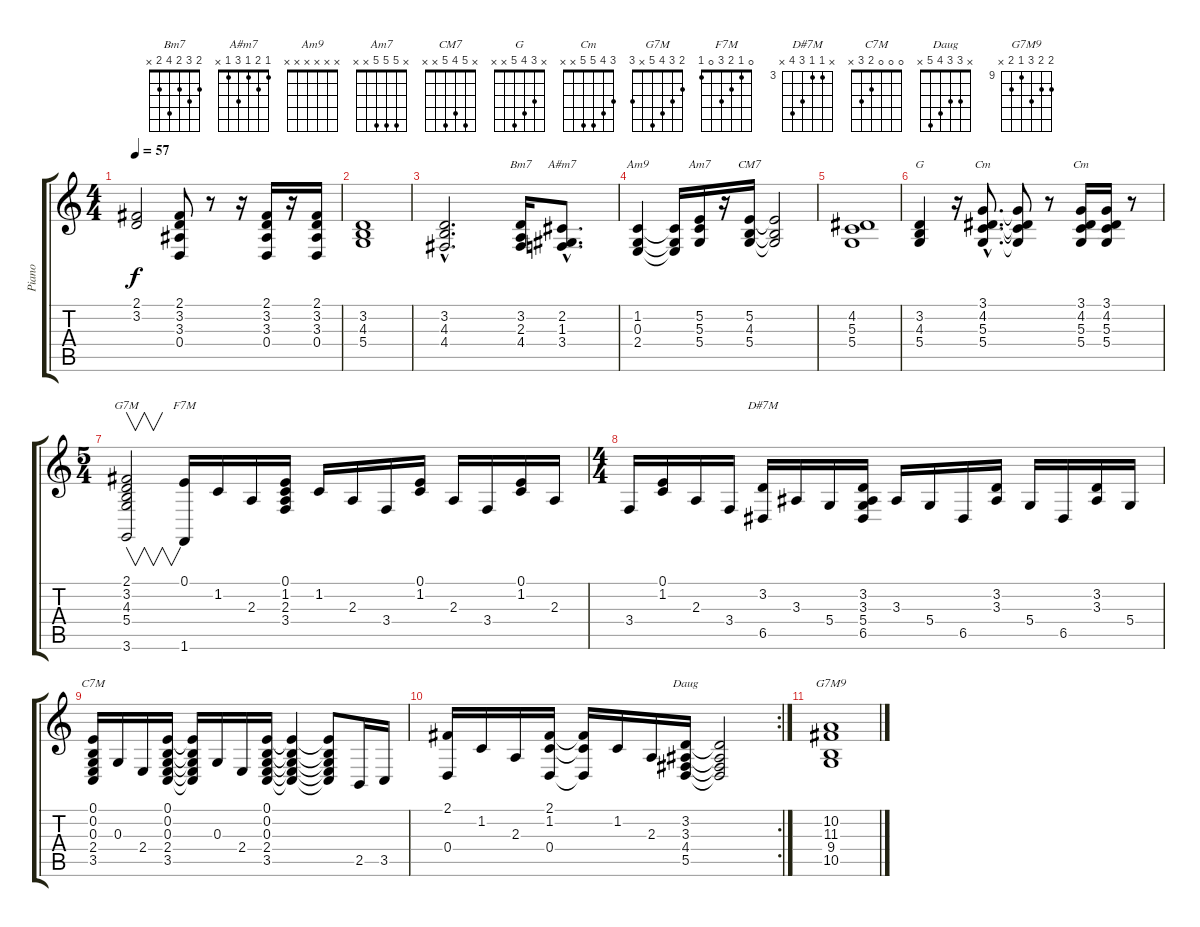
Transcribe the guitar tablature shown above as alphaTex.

\track ("Piano" "Piano") {instrument fx5brightness}
\staff {score tabs}
\tuning (E4 B3 G3 D3 A2 E2) {hide}
\chord ("Bm7" 2 3 2 4 2 x)
\chord ("A#m7" 1 2 1 3 1 x)
\chord ("Am9" x x x x x x) {firstfret 0}
\chord ("Am7" x 5 5 5 x x)
\chord ("CM7" x 5 4 5 x x)
\chord ("G" x 3 4 5 x x)
\chord ("Cm" 3 4 5 5 3 x)
\chord ("Cm" 3 4 5 5 x x)
\chord ("G7M" 2 3 4 5 x 3)
\chord ("F7M" 0 1 2 3 0 1)
\chord ("D#7M" x 3 3 5 6 x) {firstfret 3}
\chord ("C7M" 0 0 0 2 3 x)
\chord ("Daug" x 3 3 4 5 x)
\chord ("G7M9" 10 10 11 9 10 x) {firstfret 9}
\ts (4 4)
\tempo 57
\clef g2
\ks c
(2.1{t} 3.2{t}).2{dy f} (2.1 3.2 3.3 0.4).8 r.8 r.16 (2.1 3.2 3.3 0.4).16 r.16 (2.1 3.2 3.3 0.4).16 |
(3.2 4.3 5.4).1 |
(3.2{hac} 4.3{hac} 4.4{hac}).2{d} (3.2 2.3 4.4).16{ch "Bm7"} (2.2{hac} 1.3{hac} 3.4{hac}).8{d ch "A#m7"} |
(1.2 0.3 2.4).4{ch "Am9"} (1.2{t} 0.3{t} 2.4{t}).16 (5.2 5.3 5.4).16{ch "Am7"} r.16 (5.2 4.3 5.4).16{ch "CM7"} (5.2{t} 4.3{t} 5.4{t}).2 |
(4.2 5.3 5.4).1 |
(3.2 4.3 5.4).4{ch "G"} r.16 (3.1{hac} 4.2{hac} 5.3{hac} 5.4{hac}).8{d ch "Cm"} (3.1{t} 4.2{t} 5.3{t} 5.4{t}).8 r.8 (3.1 4.2 5.3 5.4).16{ch "Cm"} (3.1 4.2 5.3 5.4).16 r.8 |
\ts (5 4)
(2.1 3.2 4.3 5.4 3.6).2{v ch "G7M"} (0.1 1.6).16{ch "F7M"} 1.2.16 2.3.16 (0.1 1.2 2.3 3.4).16 1.2.16 2.3.16 3.4.16 (0.1 1.2).16 2.3.16 3.4.16 (0.1 1.2).16 2.3.16 |
\ts (4 4)
3.4.16 (0.1 1.2).16 2.3.16 3.4.16 (3.2 6.5).16{ch "D#7M"} 3.3.16 5.4.16 (3.2 3.3 5.4 6.5).16 3.3.16 5.4.16 6.5.16 (3.2 3.3).16 5.4.16 6.5.16 (3.2 3.3).16 5.4.16 |
(0.1 0.2 0.3 2.4 3.5).16{ch "C7M"} 0.3.16 2.4.16 (0.1 0.2 0.3 2.4 3.5).16 (0.1{t} 0.2{t} 0.3{t} 2.4{t} 3.5{t}).16 0.3.16 2.4.16 (0.1 0.2 0.3 2.4 3.5).16 (0.1{t} 0.2{t} 0.3{t} 2.4{t} 3.5{t}).4 (0.1{t} 0.2{t} 0.3{t} 2.4{t} 3.5{t}).8 2.5.16 3.5.16 |
\rc 2
(2.1 0.4).16 1.2.16 2.3.16 (2.1 1.2 0.4).16 (2.1{t} 1.2{t} 0.4{t}).16 1.2.16 2.3.16 (3.2 3.3 4.4 5.5).16{ch "Daug"} (3.2{t} 3.3{t} 4.4{t} 5.5{t}).2 |
(10.2 11.3 9.4 10.5).1{ch "G7M9"}
